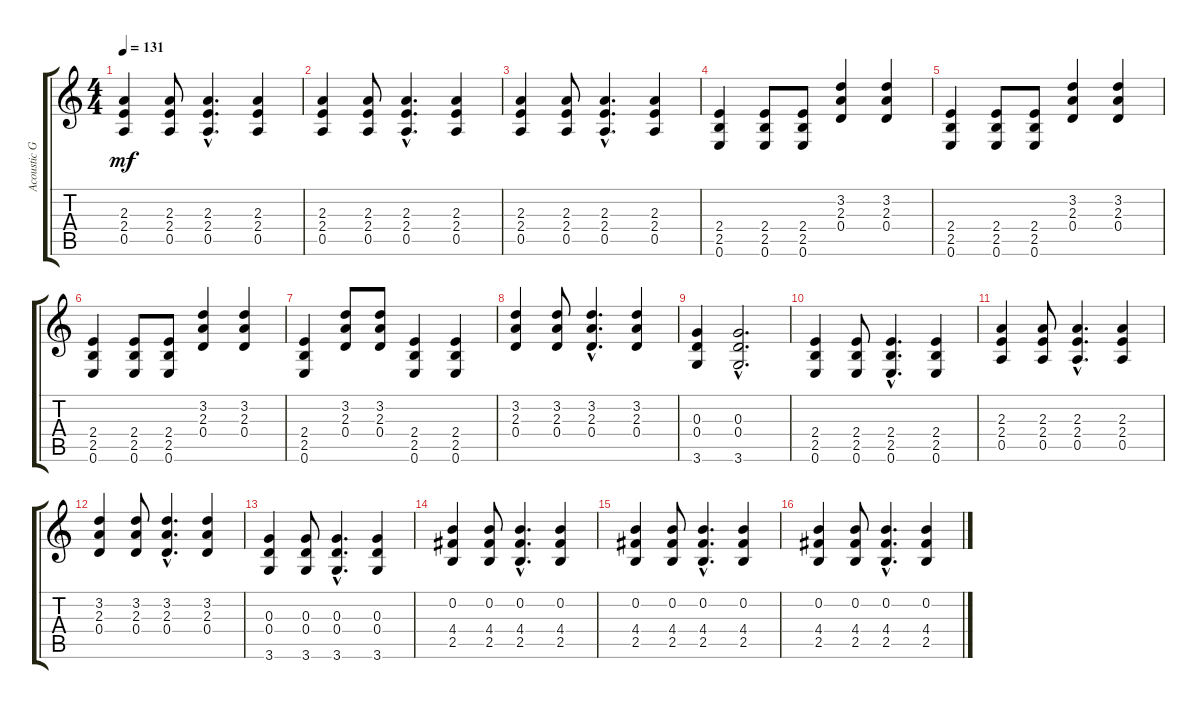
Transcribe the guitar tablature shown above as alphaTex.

\track ("Acoustic Guitar" "Acoustic G") {instrument acousticguitarsteel}
\staff {score tabs}
\tuning (E4 B3 G3 D3 A2 E2) {hide}
\ts (4 4)
\tempo 131
\clef g2
\ks c
(2.3 2.4 0.5).4{dy mf} (2.3 2.4 0.5).8 (2.3{hac} 2.4{hac} 0.5{hac}).4{d} (2.3 2.4 0.5).4 |
(2.3 2.4 0.5).4 (2.3 2.4 0.5).8 (2.3{hac} 2.4{hac} 0.5{hac}).4{d} (2.3 2.4 0.5).4 |
(2.3 2.4 0.5).4 (2.3 2.4 0.5).8 (2.3{hac} 2.4{hac} 0.5{hac}).4{d} (2.3 2.4 0.5).4 |
(2.4 2.5 0.6).4 (2.4 2.5 0.6).8 (2.4 2.5 0.6).8 (3.2 2.3 0.4).4 (3.2 2.3 0.4).4 |
(2.4 2.5 0.6).4 (2.4 2.5 0.6).8 (2.4 2.5 0.6).8 (3.2 2.3 0.4).4 (3.2 2.3 0.4).4 |
(2.4 2.5 0.6).4 (2.4 2.5 0.6).8 (2.4 2.5 0.6).8 (3.2 2.3 0.4).4 (3.2 2.3 0.4).4 |
(2.4 2.5 0.6).4 (3.2 2.3 0.4).8 (3.2 2.3 0.4).8 (2.4 2.5 0.6).4 (2.4 2.5 0.6).4 |
(3.2 2.3 0.4).4 (3.2 2.3 0.4).8 (3.2{hac} 2.3{hac} 0.4{hac}).4{d} (3.2 2.3 0.4).4 |
(0.3 0.4 3.6).4 (0.3{hac} 0.4{hac} 3.6{hac}).2{d} |
(2.4 2.5 0.6).4 (2.4 2.5 0.6).8 (2.4{hac} 2.5{hac} 0.6{hac}).4{d} (2.4 2.5 0.6).4 |
(2.3 2.4 0.5).4 (2.3 2.4 0.5).8 (2.3{hac} 2.4{hac} 0.5{hac}).4{d} (2.3 2.4 0.5).4 |
(3.2 2.3 0.4).4 (3.2 2.3 0.4).8 (3.2{hac} 2.3{hac} 0.4{hac}).4{d} (3.2 2.3 0.4).4 |
(0.3 0.4 3.6).4 (0.3 0.4 3.6).8 (0.3{hac} 0.4{hac} 3.6{hac}).4{d} (0.3 0.4 3.6).4 |
(0.2 4.4 2.5).4 (0.2 4.4 2.5).8 (0.2{hac} 4.4{hac} 2.5{hac}).4{d} (0.2 4.4 2.5).4 |
(0.2 4.4 2.5).4 (0.2 4.4 2.5).8 (0.2{hac} 4.4{hac} 2.5{hac}).4{d} (0.2 4.4 2.5).4 |
(0.2 4.4 2.5).4 (0.2 4.4 2.5).8 (0.2{hac} 4.4{hac} 2.5{hac}).4{d} (0.2 4.4 2.5).4
